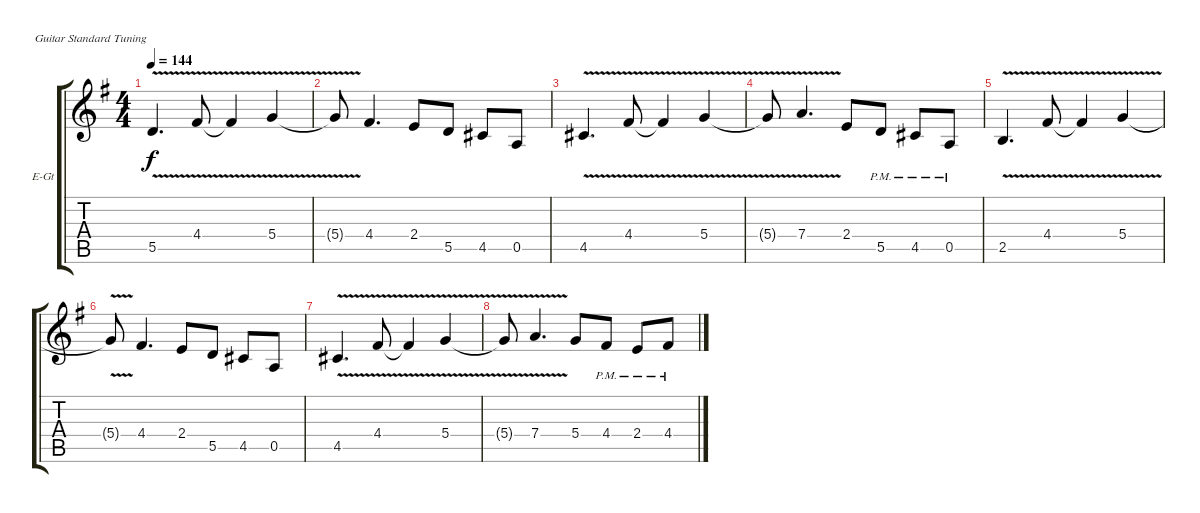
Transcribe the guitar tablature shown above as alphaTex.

\bracketExtendMode groupsimilarinstruments
\firstSystemTrackNameOrientation horizontal
\otherSystemsTrackNameOrientation horizontal
\track ("Guitare 3 " "E-Gt") {instrument distortionguitar}
\staff {score tabs}
\tuning (E4 B3 G3 D3 A2 E2)
\ts (4 4)
\tempo 144
\clef g2
\ks g
5.5{v}.4{d dy f} 4.4{v}.8 4.4{v t}.4 5.4{v}.4 |
5.4{v t}.8 4.4.4{d} 2.4.8 5.5.8 4.5.8 0.5.8 |
4.5{v}.4{d} 4.4{v}.8 4.4{v t}.4 5.4{v}.4 |
5.4{v t}.8 7.4{v}.4{d} 2.4.8 5.5{pm}.8 4.5{pm}.8 0.5{pm}.8 |
2.5{v}.4{d} 4.4{v}.8 4.4{v t}.4 5.4{v}.4 |
5.4{v t}.8 4.4.4{d} 2.4.8 5.5.8 4.5.8 0.5.8 |
4.5{v}.4{d} 4.4{v}.8 4.4{v t}.4 5.4{v}.4 |
5.4{v t}.8 7.4{v}.4{d} 5.4.8 4.4{pm}.8 2.4{pm}.8 4.4{pm}.8
